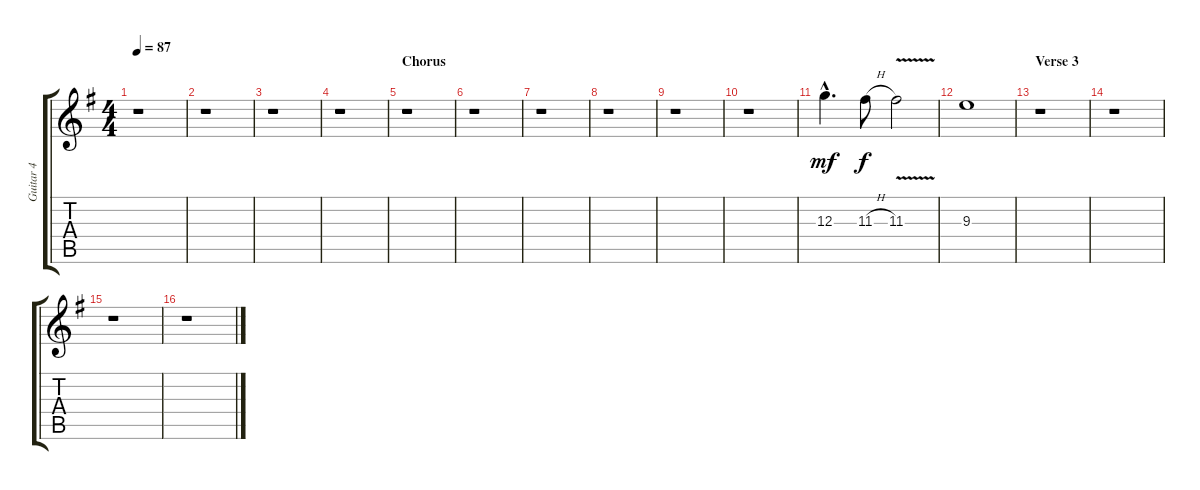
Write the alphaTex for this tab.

\track ("Guitar 4" "Guitar 4") {instrument distortionguitar}
\staff {score tabs}
\tuning (E4 B3 G3 D3 A2 E2) {hide}
\ts (4 4)
\tempo 87
\clef g2
\ks g
r.1{dy mf} |
r.1 |
r.1 |
r.1 |
\section ("" "Chorus")
r.1 |
r.1 |
r.1 |
r.1 |
r.1 |
r.1 |
12.3{hac}.4{d} 11.3{h}.8{dy f} 11.3{v}.2 |
9.3.1 |
\section ("" "Verse 3")
r.1 |
r.1 |
r.1 |
r.1
